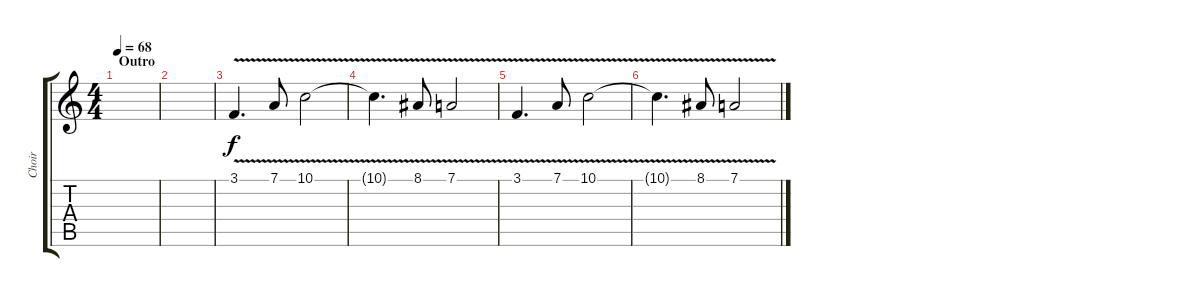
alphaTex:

\track ("Choir" "Choir") {instrument choiraahs}
\staff {score tabs}
\tuning (D4 A3 F3 C3 G2 C2) {hide}
\ts (4 4)
\section ("" "Outro")
\tempo 68
\clef g2
\ks c
|
|
3.1{v}.4{d} 7.1{v}.8 10.1{v}.2 |
10.1{v t}.4{d} 8.1{v}.8 7.1{v}.2 |
3.1{v}.4{d} 7.1{v}.8 10.1{v}.2 |
10.1{v t}.4{d} 8.1{v}.8 7.1{v}.2
